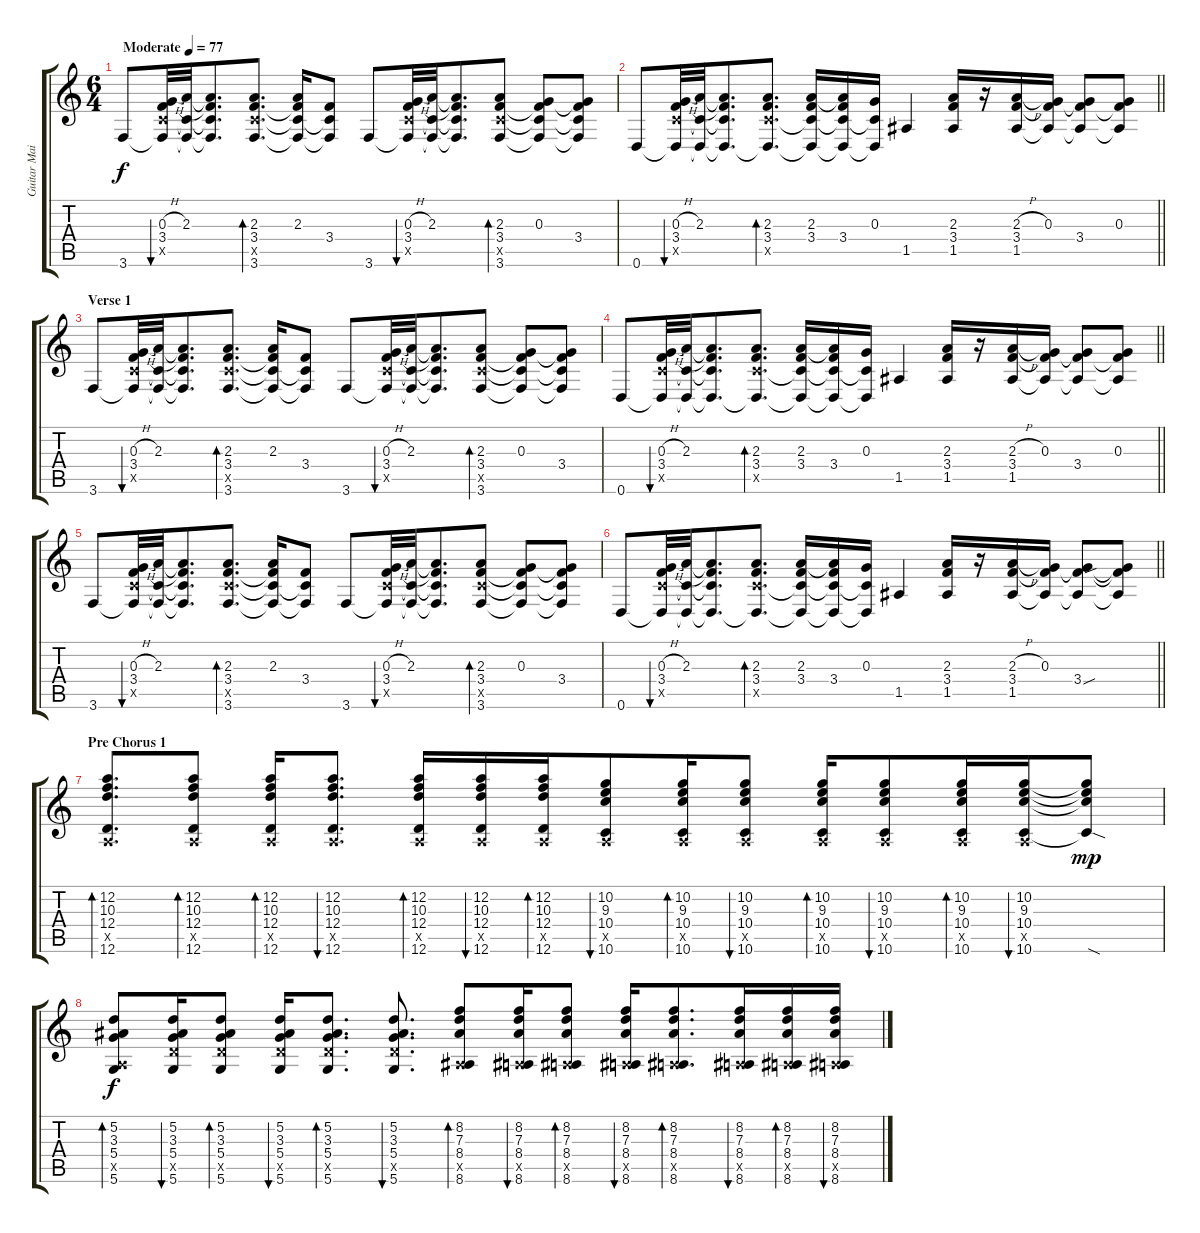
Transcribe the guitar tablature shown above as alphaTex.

\track ("Guitar Main" "Guitar Mai") {instrument electricguitarclean}
\staff {score tabs}
\tuning (D4 A3 G3 D3 A2 D2) {hide}
\ts (6 4)
\tempo (77 "Moderate")
\clef g2
\ks c
3.6.8{dy f instrument electricguitarclean} (0.3{h} 3.4 3.5{x} 3.6{t}).32{bu 60} (2.3 3.5{t} 3.6{t}).32 (2.3{t} 3.4{t} 3.5{t} 3.6{t}).8{d beam merge} (2.3 3.4 3.5{x} 3.6).8{d bd 60} (2.3 3.4{t} 3.5{t} 3.6{t}).16 (3.4 3.5{t} 3.6{t}).8 3.6.8 (0.3{h} 3.4 3.5{x} 3.6{t}).32{bu 60} (2.3 3.5{t} 3.6{t}).32 (2.3{t} 3.4{t} 3.5{t} 3.6{t}).8{d beam merge} (2.3 3.4 3.5{x} 3.6).8{bd 60} (0.3 3.4{t} 3.5{t} 3.6{t}).8 (0.3{t} 3.4 3.5{t} 3.6{t}).8 |
\barLineRight lightlight
0.6.8 (0.3{h} 3.4 3.5{x} 0.6{t}).32{bu 60} (2.3 3.5{t} 0.6{t}).32 (2.3{t} 3.4{t} 3.5{t} 0.6{t}).8{d beam merge} (2.3 3.4 3.5{x} 0.6{t}).8{d bd 60} (2.3 3.4 3.5{t} 0.6{t}).16 (2.3{t} 3.4 3.5{t} 0.6{t}).16 (0.3 3.5{t} 0.6{t}).16 1.5.4 (2.3 3.4 1.5).16 r.16{beam merge} (2.3{h} 3.4 1.5).16 (0.3 3.4{t} 1.5{t}).16 (0.3{t} 3.4 1.5{t}).8 (0.3 3.4{t} 1.5{t}).8 |
\section ("" "Verse 1")
3.6.8 (0.3{h} 3.4 3.5{x} 3.6{t}).32{bu 60} (2.3 3.5{t} 3.6{t}).32 (2.3{t} 3.4{t} 3.5{t} 3.6{t}).8{d beam merge} (2.3 3.4 3.5{x} 3.6).8{d bd 60} (2.3 3.4{t} 3.5{t} 3.6{t}).16 (3.4 3.5{t} 3.6{t}).8 3.6.8 (0.3{h} 3.4 3.5{x} 3.6{t}).32{bu 60} (2.3 3.5{t} 3.6{t}).32 (2.3{t} 3.4{t} 3.5{t} 3.6{t}).8{d beam merge} (2.3 3.4 3.5{x} 3.6).8{bd 60} (0.3 3.4{t} 3.5{t} 3.6{t}).8 (0.3{t} 3.4 3.5{t} 3.6{t}).8 |
\barLineRight lightlight
0.6.8 (0.3{h} 3.4 3.5{x} 0.6{t}).32{bu 60} (2.3 3.5{t} 0.6{t}).32 (2.3{t} 3.4{t} 3.5{t} 0.6{t}).8{d beam merge} (2.3 3.4 3.5{x} 0.6{t}).8{d bd 60} (2.3 3.4 3.5{t} 0.6{t}).16 (2.3{t} 3.4 3.5{t} 0.6{t}).16 (0.3 3.5{t} 0.6{t}).16 1.5.4 (2.3 3.4 1.5).16 r.16{beam merge} (2.3{h} 3.4 1.5).16 (0.3 3.4{t} 1.5{t}).16 (0.3{t} 3.4 1.5{t}).8 (0.3 3.4{t} 1.5{t}).8 |
3.6.8 (0.3{h} 3.4 3.5{x} 3.6{t}).32{bu 60} (2.3 3.5{t} 3.6{t}).32 (2.3{t} 3.4{t} 3.5{t} 3.6{t}).8{d beam merge} (2.3 3.4 3.5{x} 3.6).8{d bd 60} (2.3 3.4{t} 3.5{t} 3.6{t}).16 (3.4 3.5{t} 3.6{t}).8 3.6.8 (0.3{h} 3.4 3.5{x} 3.6{t}).32{bu 60} (2.3 3.5{t} 3.6{t}).32 (2.3{t} 3.4{t} 3.5{t} 3.6{t}).8{d beam merge} (2.3 3.4 3.5{x} 3.6).8{bd 60} (0.3 3.4{t} 3.5{t} 3.6{t}).8 (0.3{t} 3.4 3.5{t} 3.6{t}).8 |
\barLineRight lightlight
0.6.8 (0.3{h} 3.4 3.5{x} 0.6{t}).32{bu 60} (2.3 3.5{t} 0.6{t}).32 (2.3{t} 3.4{t} 3.5{t} 0.6{t}).8{d beam merge} (2.3 3.4 3.5{x} 0.6{t}).8{d bd 60} (2.3 3.4 3.5{t} 0.6{t}).16 (2.3{t} 3.4 3.5{t} 0.6{t}).16 (0.3 3.5{t} 0.6{t}).16 1.5.4 (2.3 3.4 1.5).16 r.16{beam merge} (2.3{h} 3.4 1.5).16 (0.3 3.4{t} 1.5{t}).16 (0.3{t} 3.4{sou} 1.5{t}).8 (0.3{t} 3.4{t} 1.5{t}).8 |
\section ("" "Pre Chorus 1")
(12.2 10.3 12.4 0.5{x} 12.6).8{d bd 60} (12.2 10.3 12.4 0.5{x} 12.6).8{bd 60} (12.2 10.3 12.4 0.5{x} 12.6).16{bd 60 beam merge} (12.2 10.3 12.4 0.5{x} 12.6).8{d bu 60} (12.2 10.3 12.4 0.5{x} 12.6).16{bd 60 beam merge} (12.2 10.3 12.4 0.5{x} 12.6).16{bu 60 beam merge} (12.2 10.3 12.4 0.5{x} 12.6).16{bd 60 beam merge} (10.2 9.3 10.4 0.5{x} 10.6).8{bu 60 beam merge} (10.2 9.3 10.4 0.5{x} 10.6).16{bd 60 beam merge} (10.2 9.3 10.4 0.5{x} 10.6).8{bu 60} (10.2 9.3 10.4 0.5{x} 10.6).16{bd 60} (10.2 9.3 10.4 0.5{x} 10.6).8{bu 60 beam merge} (10.2 9.3 10.4 0.5{x} 10.6).16{bd 60} (10.2 9.3 10.4 0.5{x} 10.6).16{bu 60 beam merge} (10.2{t} 9.3{t} 10.4{t} 10.6{sod t}).8{dy mp} |
(5.2 3.3 5.4 0.5{x} 5.6).8{bd 60 dy f} (5.2 3.3 5.4 5.5{x} 5.6).16{bu 60 beam merge} (5.2 3.3 5.4 5.5{x} 5.6).8{bd 60} (5.2 3.3 5.4 5.5{x} 5.6).16{bu 60} (5.2 3.3 5.4 5.5{x} 5.6).8{d bd 60} (5.2 3.3 5.4 5.5{x} 5.6).8{d bu 60} (8.2 7.3 8.4 0.5{x} 8.6).8{bd 60 beam merge} (8.2 7.3 8.4 0.5{x} 8.6).16{bu 60} (8.2 7.3 8.4 0.5{x} 8.6).8{bd 60} (8.2 7.3 8.4 0.5{x} 8.6).16{bu 60} (8.2 7.3 8.4 0.5{x} 8.6).8{d bd 60 beam merge} (8.2 7.3 8.4 0.5{x} 8.6).16{bu 60 beam merge} (8.2 7.3 8.4 0.5{x} 8.6).16{bd 60 beam merge} (8.2 7.3 8.4 0.5{x} 8.6).16{bu 60}
